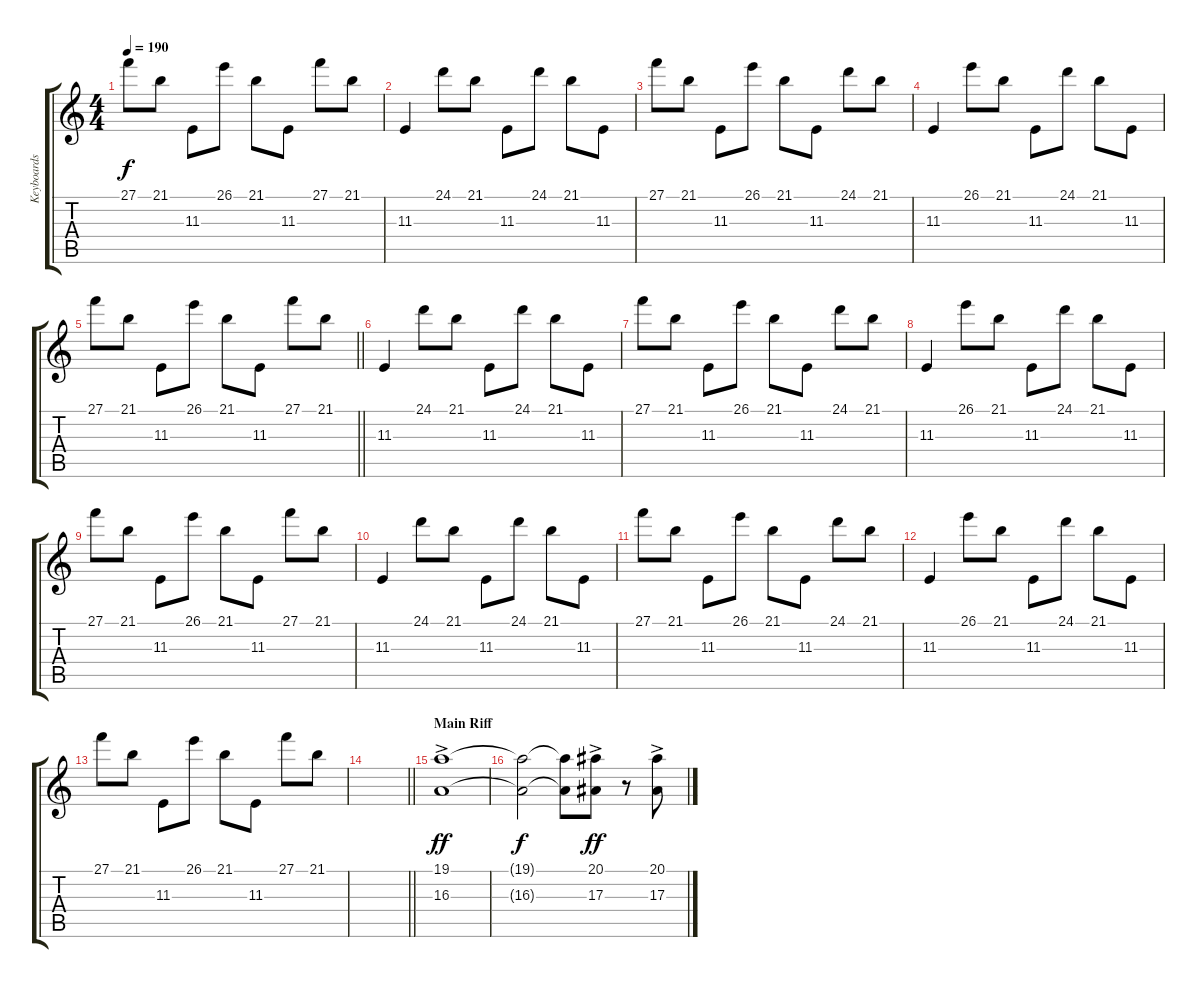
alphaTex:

\track ("Keyboards I" "Keyboards ") {instrument synthstrings1}
\staff {score tabs}
\tuning (D4 A3 F3 C3 G2 D2) {hide}
\ts (4 4)
\tempo 190
\clef g2
\ks c
27.1.8{dy f} 21.1.8 11.3.8 26.1.8 21.1.8 11.3.8 27.1.8 21.1.8 |
11.3.4 24.1.8 21.1.8 11.3.8 24.1.8 21.1.8 11.3.8 |
27.1.8 21.1.8 11.3.8 26.1.8 21.1.8 11.3.8 24.1.8 21.1.8 |
11.3.4 26.1.8 21.1.8 11.3.8 24.1.8 21.1.8 11.3.8 |
\barLineRight lightlight
27.1.8 21.1.8 11.3.8 26.1.8 21.1.8 11.3.8 27.1.8 21.1.8 |
\section ("" "")
11.3.4 24.1.8 21.1.8 11.3.8 24.1.8 21.1.8 11.3.8 |
27.1.8 21.1.8 11.3.8 26.1.8 21.1.8 11.3.8 24.1.8 21.1.8 |
11.3.4 26.1.8 21.1.8 11.3.8 24.1.8 21.1.8 11.3.8 |
27.1.8 21.1.8 11.3.8 26.1.8 21.1.8 11.3.8 27.1.8 21.1.8 |
11.3.4 24.1.8 21.1.8 11.3.8 24.1.8 21.1.8 11.3.8 |
27.1.8 21.1.8 11.3.8 26.1.8 21.1.8 11.3.8 24.1.8 21.1.8 |
11.3.4 26.1.8 21.1.8 11.3.8 24.1.8 21.1.8 11.3.8 |
27.1.8 21.1.8 11.3.8 26.1.8 21.1.8 11.3.8 27.1.8 21.1.8 |
\barLineRight lightlight
|
\section ("" "Main Riff")
(19.1{ac} 16.3).1{dy ff} |
(19.1{t} 16.3{t}).2{dy f} (19.1{t} 16.3{t}).8 (20.1{ac} 17.3).8{dy ff} r.8 (20.1{ac} 17.3).8
